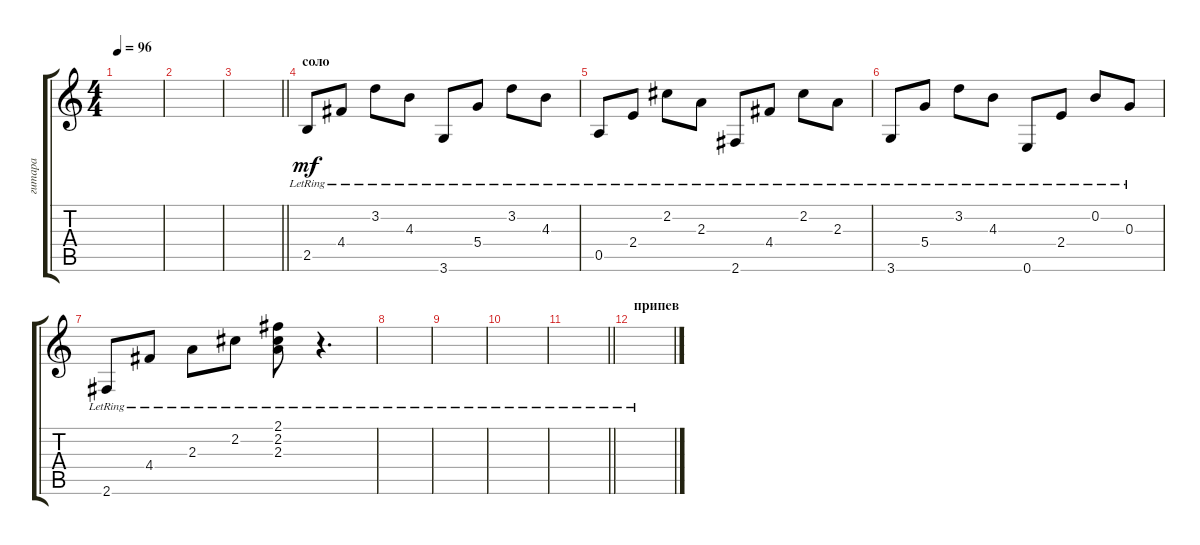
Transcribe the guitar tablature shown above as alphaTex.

\track ("гитара" "гитара") {instrument electricguitarclean}
\staff {score tabs}
\tuning (E4 B3 G3 D3 A2 E2) {hide}
\ts (4 4)
\tempo 96
\clef g2
\ks c
|
|
\barLineRight lightlight
|
\section ("" "соло")
2.5{lr}.8{dy mf} 4.4{lr}.8 3.2{lr}.8 4.3{lr}.8 3.6{lr}.8 5.4{lr}.8 3.2{lr}.8 4.3{lr}.8 |
0.5{lr}.8 2.4{lr}.8 2.2{lr}.8 2.3{lr}.8 2.6{lr}.8 4.4{lr}.8 2.2{lr}.8 2.3{lr}.8 |
3.6{lr}.8 5.4{lr}.8 3.2{lr}.8 4.3{lr}.8 0.6{lr}.8 2.4{lr}.8 0.2{lr}.8 0.3{lr}.8 |
2.6{lr}.8 4.4{lr}.8 2.3{lr}.8 2.2{lr}.8 (2.1{lr} 2.2{lr} 2.3{lr}).8 r.4{d} |
|
|
|
\barLineRight lightlight
|
\section ("" "припев")
